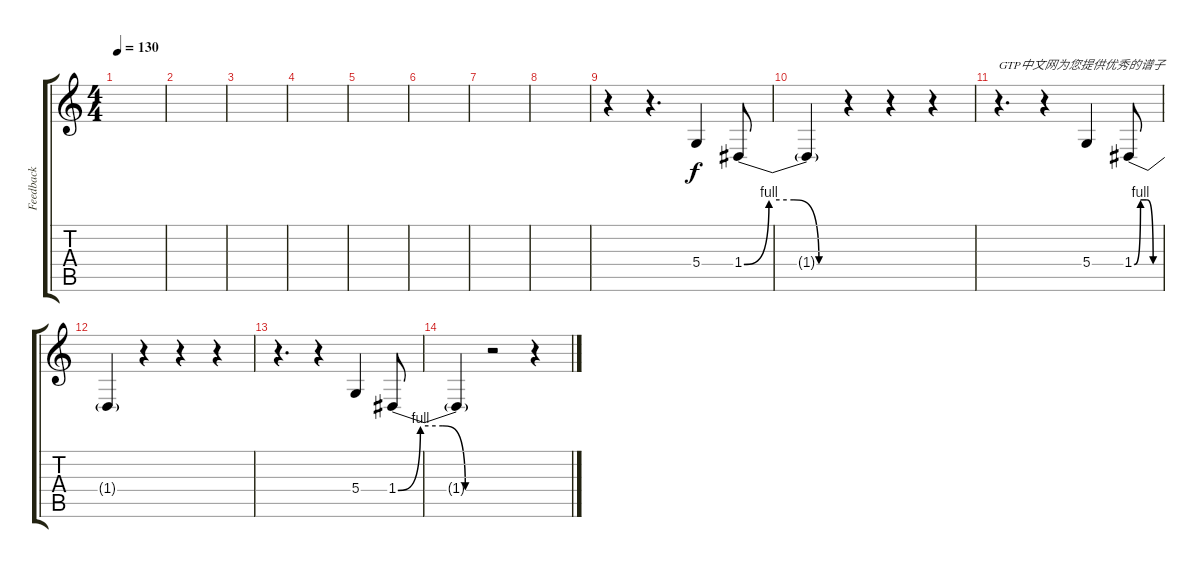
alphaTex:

\track ("Feedback" "Feedback") {instrument sopranosax}
\staff {score tabs}
\tuning (E4 B3 G3 D3 A2 E2) {hide}
\ts (4 4)
\tempo 130
\clef g2
\ks c
|
|
|
|
|
|
|
|
r.4 r.4{d} 5.4.4 1.4{be (custom 0 0 15 4 30 4 45 0 60 0)}.8 |
1.4{t}.4 r.4 r.4 r.4 |
r.4{d txt "GTP中文网为您提供优秀的谱子"} r.4 5.4.4 1.4{be (custom 0 0 15 4 30 4 45 0 60 0)}.8 |
1.4{t}.4 r.4 r.4 r.4 |
r.4{d} r.4 5.4.4 1.4{be (custom 0 0 15 4 30 4 45 0 60 0)}.8 |
1.4{t}.4 r.2 r.4
